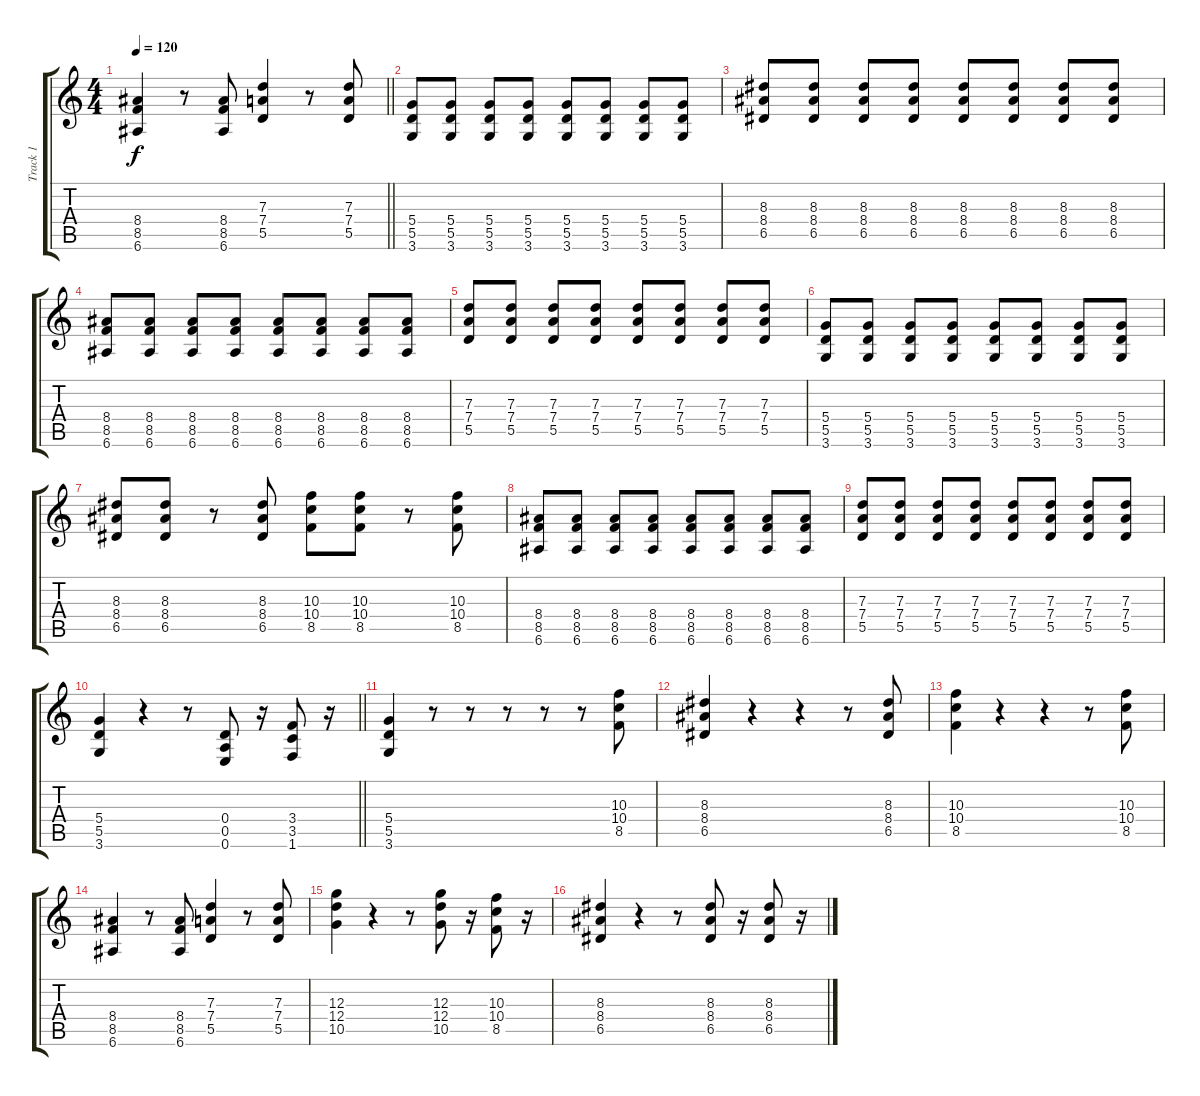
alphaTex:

\track ("Track 1" "Track 1") {instrument overdrivenguitar}
\staff {score tabs}
\tuning (E4 B3 G3 D3 A2 E2) {hide}
\ts (4 4)
\tempo 120
\clef g2
\barLineRight lightlight
\ks c
(8.4 8.5 6.6).4{dy f} r.8 (8.4 8.5 6.6).8 (7.3 7.4 5.5).4 r.8 (7.3 7.4 5.5).8 |
(5.4 5.5 3.6).8 (5.4 5.5 3.6).8 (5.4 5.5 3.6).8 (5.4 5.5 3.6).8 (5.4 5.5 3.6).8 (5.4 5.5 3.6).8 (5.4 5.5 3.6).8 (5.4 5.5 3.6).8 |
(8.3 8.4 6.5).8 (8.3 8.4 6.5).8 (8.3 8.4 6.5).8 (8.3 8.4 6.5).8 (8.3 8.4 6.5).8 (8.3 8.4 6.5).8 (8.3 8.4 6.5).8 (8.3 8.4 6.5).8 |
(8.4 8.5 6.6).8 (8.4 8.5 6.6).8 (8.4 8.5 6.6).8 (8.4 8.5 6.6).8 (8.4 8.5 6.6).8 (8.4 8.5 6.6).8 (8.4 8.5 6.6).8 (8.4 8.5 6.6).8 |
(7.3 7.4 5.5).8 (7.3 7.4 5.5).8 (7.3 7.4 5.5).8 (7.3 7.4 5.5).8 (7.3 7.4 5.5).8 (7.3 7.4 5.5).8 (7.3 7.4 5.5).8 (7.3 7.4 5.5).8 |
(5.4 5.5 3.6).8 (5.4 5.5 3.6).8 (5.4 5.5 3.6).8 (5.4 5.5 3.6).8 (5.4 5.5 3.6).8 (5.4 5.5 3.6).8 (5.4 5.5 3.6).8 (5.4 5.5 3.6).8 |
(8.3 8.4 6.5).8 (8.3 8.4 6.5).8 r.8 (8.3 8.4 6.5).8 (10.3 10.4 8.5).8 (10.3 10.4 8.5).8 r.8 (10.3 10.4 8.5).8 |
(8.4 8.5 6.6).8 (8.4 8.5 6.6).8 (8.4 8.5 6.6).8 (8.4 8.5 6.6).8 (8.4 8.5 6.6).8 (8.4 8.5 6.6).8 (8.4 8.5 6.6).8 (8.4 8.5 6.6).8 |
(7.3 7.4 5.5).8 (7.3 7.4 5.5).8 (7.3 7.4 5.5).8 (7.3 7.4 5.5).8 (7.3 7.4 5.5).8 (7.3 7.4 5.5).8 (7.3 7.4 5.5).8 (7.3 7.4 5.5).8 |
\barLineRight lightlight
(5.4 5.5 3.6).4 r.4 r.8 (0.4 0.5 0.6).8 r.16 (3.4 3.5 1.6).8 r.16 |
(5.4 5.5 3.6).4 r.8 r.8 r.8 r.8 r.8 (10.3 10.4 8.5).8 |
(8.3 8.4 6.5).4 r.4 r.4 r.8 (8.3 8.4 6.5).8 |
(10.3 10.4 8.5).4 r.4 r.4 r.8 (10.3 10.4 8.5).8 |
(8.4 8.5 6.6).4 r.8 (8.4 8.5 6.6).8 (7.3 7.4 5.5).4 r.8 (7.3 7.4 5.5).8 |
(12.3 12.4 10.5).4 r.4 r.8 (12.3 12.4 10.5).8 r.16 (10.3 10.4 8.5).8 r.16 |
(8.3 8.4 6.5).4 r.4 r.8 (8.3 8.4 6.5).8 r.16 (8.3 8.4 6.5).8 r.16
